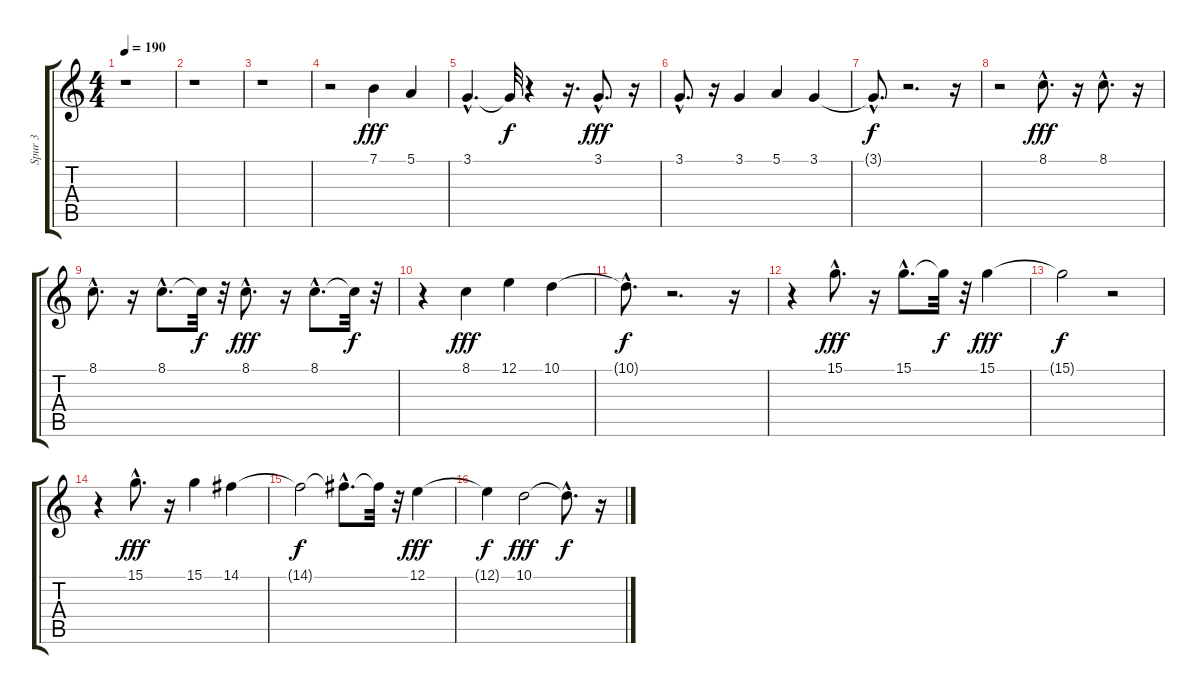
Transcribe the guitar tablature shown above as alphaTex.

\track ("Spur 3" "Spur 3") {instrument clarinet}
\staff {score tabs}
\tuning (E4 B3 G3 D3 A2 E2) {hide}
\ts (4 4)
\tempo 190
\clef g2
\ks c
r.1{dy f} |
r.1 |
r.1 |
r.2 7.1.4{dy fff} 5.1.4 |
3.1{hac}.4{d} 3.1{t}.32{dy f} r.4 r.16{d} 3.1{hac}.8{d dy fff} r.16 |
3.1{hac}.8{d} r.16 3.1.4 5.1.4 3.1.4 |
3.1{hac t}.8{d dy f} r.2{d} r.16 |
r.2 8.1{hac}.8{d dy fff} r.16 8.1{hac}.8{d} r.16 |
8.1{hac}.8{d} r.16 8.1{hac}.8{d} 8.1{t}.32{dy f} r.32 8.1{hac}.8{d dy fff} r.16 8.1{hac}.8{d} 8.1{t}.32{dy f} r.32 |
r.4 8.1.4{dy fff} 12.1.4 10.1.4 |
10.1{hac t}.8{d dy f} r.2{d} r.16 |
r.4 15.1{hac}.8{d dy fff} r.16 15.1{hac}.8{d} 15.1{t}.32{dy f} r.32 15.1.4{dy fff} |
15.1{t}.2{dy f} r.2 |
r.4 15.1{hac}.8{d dy fff} r.16 15.1.4 14.1.4 |
14.1{t}.2{dy f} 14.1{hac t}.8{d} 14.1{t}.32 r.32 12.1.4{dy fff} |
12.1{t}.4{dy f} 10.1.2{dy fff} 10.1{hac t}.8{d dy f} r.16
